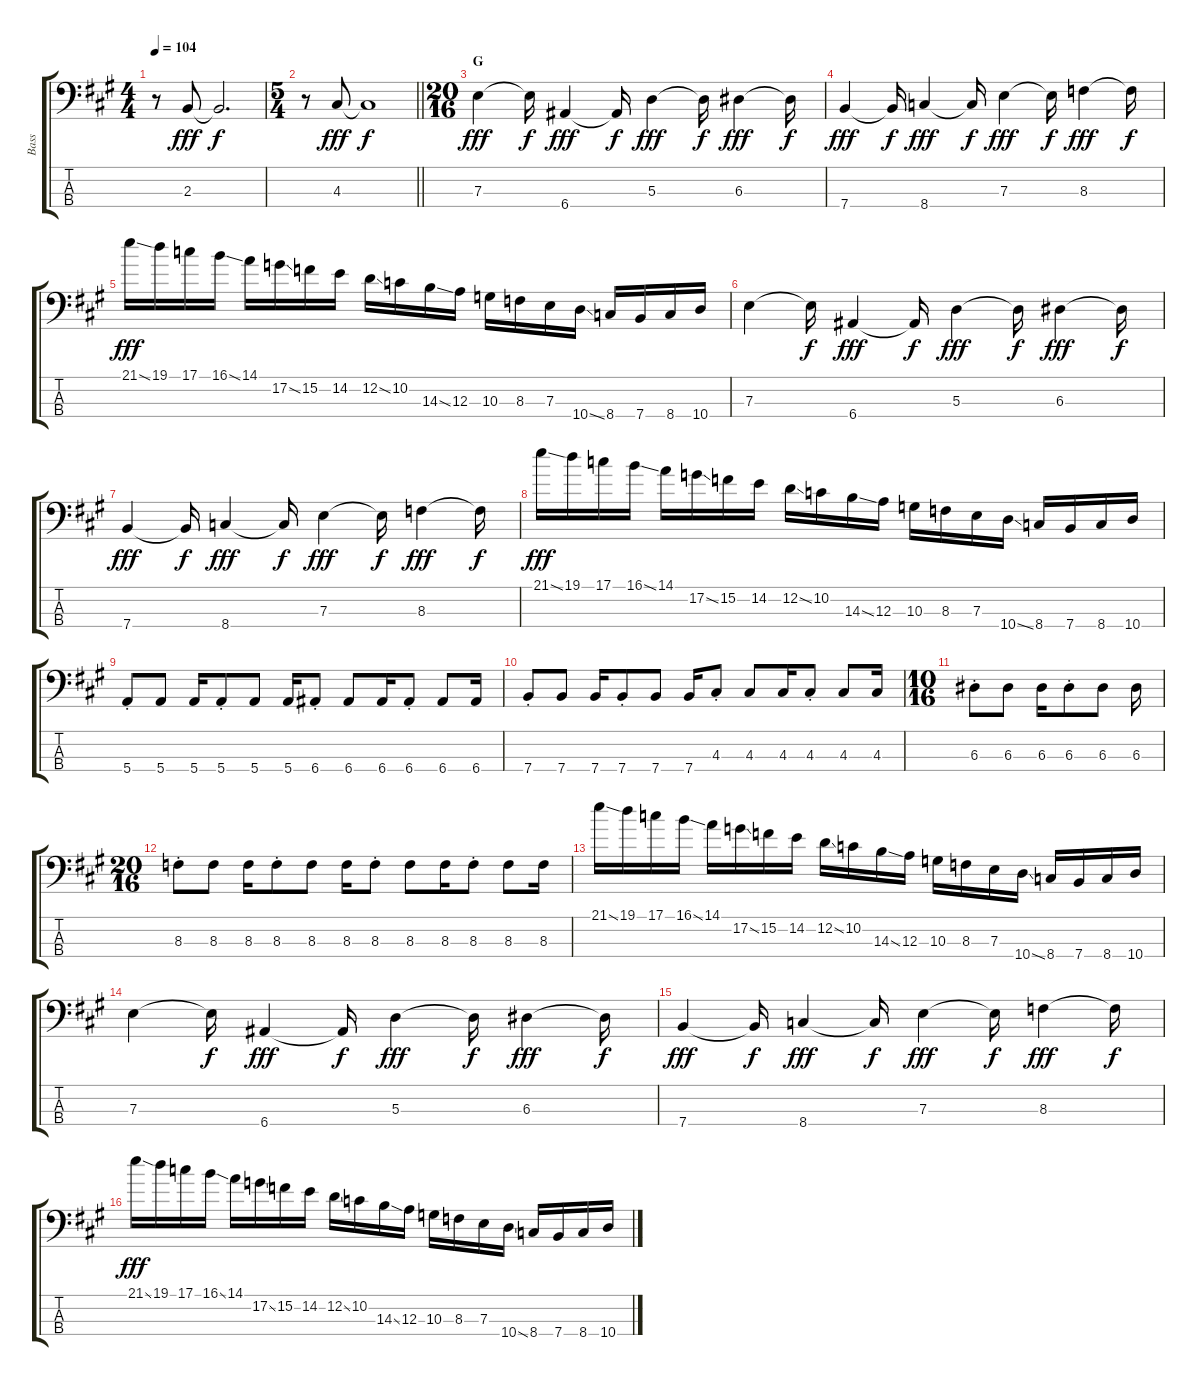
\track ("Bass" "Bass") {instrument electricbassfinger}
\staff {score tabs}
\tuning (G2 D2 A1 E1) {hide}
\ts (4 4)
\tempo 104
\clef f4
\ks a
r.8{dy f} 2.3.8{dy fff} 2.3{t}.2{d dy f} |
\ts (5 4)
\barLineRight lightlight
r.8 4.3.8{dy fff} 4.3{t}.1{dy f} |
\ts (20 16)
\section ("" "G")
7.3.4{dy fff} 7.3{t}.16{dy f} 6.4.4{dy fff} 6.4{t}.16{dy f} 5.3.4{dy fff} 5.3{t}.16{dy f} 6.3.4{dy fff} 6.3{t}.16{dy f} |
7.4.4{dy fff} 7.4{t}.16{dy f} 8.4.4{dy fff} 8.4{t}.16{dy f} 7.3.4{dy fff} 7.3{t}.16{dy f} 8.3.4{dy fff} 8.3{t}.16{dy f} |
21.1{ss}.16{dy fff} 19.1.16 17.1.16 16.1{ss}.16 14.1.16 17.2{ss}.16 15.2.16 14.2.16 12.2{ss}.16 10.2.16 14.3{ss}.16 12.3.16 10.3.16 8.3.16 7.3.16 10.4{ss}.16 8.4.16 7.4.16 8.4.16 10.4.16 |
7.3.4 7.3{t}.16{dy f} 6.4.4{dy fff} 6.4{t}.16{dy f} 5.3.4{dy fff} 5.3{t}.16{dy f} 6.3.4{dy fff} 6.3{t}.16{dy f} |
7.4.4{dy fff} 7.4{t}.16{dy f} 8.4.4{dy fff} 8.4{t}.16{dy f} 7.3.4{dy fff} 7.3{t}.16{dy f} 8.3.4{dy fff} 8.3{t}.16{dy f} |
21.1{ss}.16{dy fff} 19.1.16 17.1.16 16.1{ss}.16 14.1.16 17.2{ss}.16 15.2.16 14.2.16 12.2{ss}.16 10.2.16 14.3{ss}.16 12.3.16 10.3.16 8.3.16 7.3.16 10.4{ss}.16 8.4.16 7.4.16 8.4.16 10.4.16 |
5.4{st}.8 5.4.8 5.4.16 5.4{st}.8 5.4.8 5.4.16 6.4{st}.8 6.4.8 6.4.16 6.4{st}.8 6.4.8 6.4.16 |
7.4{st}.8 7.4.8 7.4.16 7.4{st}.8 7.4.8 7.4.16 4.3{st}.8 4.3.8 4.3.16 4.3{st}.8 4.3.8 4.3.16 |
\ts (10 16)
6.3{st}.8 6.3.8 6.3.16 6.3{st}.8 6.3.8 6.3.16 |
\ts (20 16)
8.3{st}.8 8.3.8 8.3.16 8.3{st}.8 8.3.8 8.3.16 8.3{st}.8 8.3.8 8.3.16 8.3{st}.8 8.3.8 8.3.16 |
21.1{ss}.16 19.1.16 17.1.16 16.1{ss}.16 14.1.16 17.2{ss}.16 15.2.16 14.2.16 12.2{ss}.16 10.2.16 14.3{ss}.16 12.3.16 10.3.16 8.3.16 7.3.16 10.4{ss}.16 8.4.16 7.4.16 8.4.16 10.4.16 |
7.3.4 7.3{t}.16{dy f} 6.4.4{dy fff} 6.4{t}.16{dy f} 5.3.4{dy fff} 5.3{t}.16{dy f} 6.3.4{dy fff} 6.3{t}.16{dy f} |
7.4.4{dy fff} 7.4{t}.16{dy f} 8.4.4{dy fff} 8.4{t}.16{dy f} 7.3.4{dy fff} 7.3{t}.16{dy f} 8.3.4{dy fff} 8.3{t}.16{dy f} |
21.1{ss}.16{dy fff} 19.1.16 17.1.16 16.1{ss}.16 14.1.16 17.2{ss}.16 15.2.16 14.2.16 12.2{ss}.16 10.2.16 14.3{ss}.16 12.3.16 10.3.16 8.3.16 7.3.16 10.4{ss}.16 8.4.16 7.4.16 8.4.16 10.4.16
